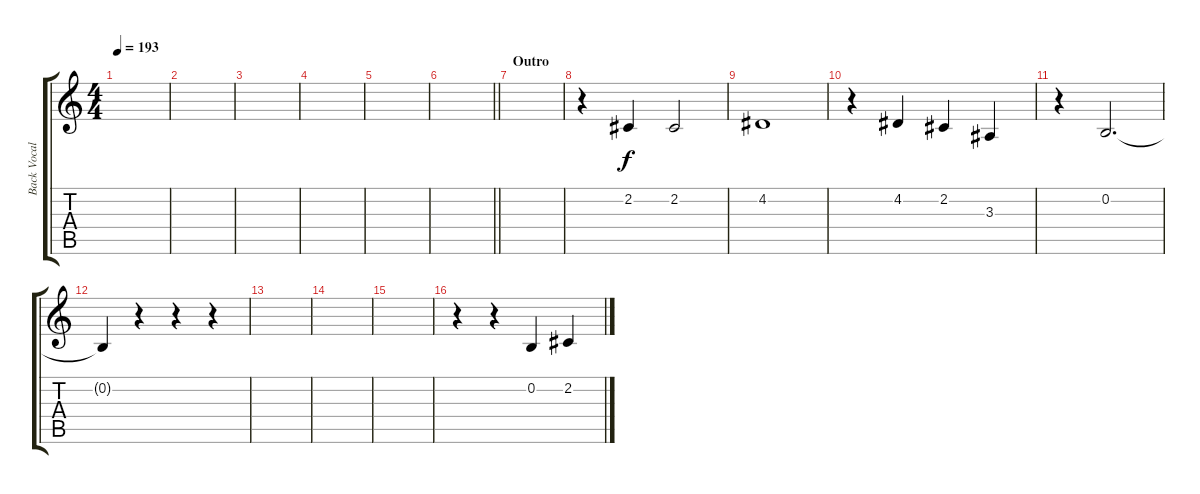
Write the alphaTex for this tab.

\track ("Back Vocals" "Back Vocal") {instrument tenorsax}
\staff {score tabs}
\tuning (E4 B3 G3 D3 A2 E2) {hide}
\ts (4 4)
\tempo 193
\clef g2
\ks c
|
|
|
|
|
\barLineRight lightlight
|
\section ("" "Outro")
|
r.4 2.2.4 2.2.2 |
4.2.1 |
r.4 4.2.4 2.2.4 3.3.4 |
r.4 0.2.2{d} |
0.2{t}.4 r.4 r.4 r.4 |
|
|
|
r.4 r.4 0.2.4 2.2.4
